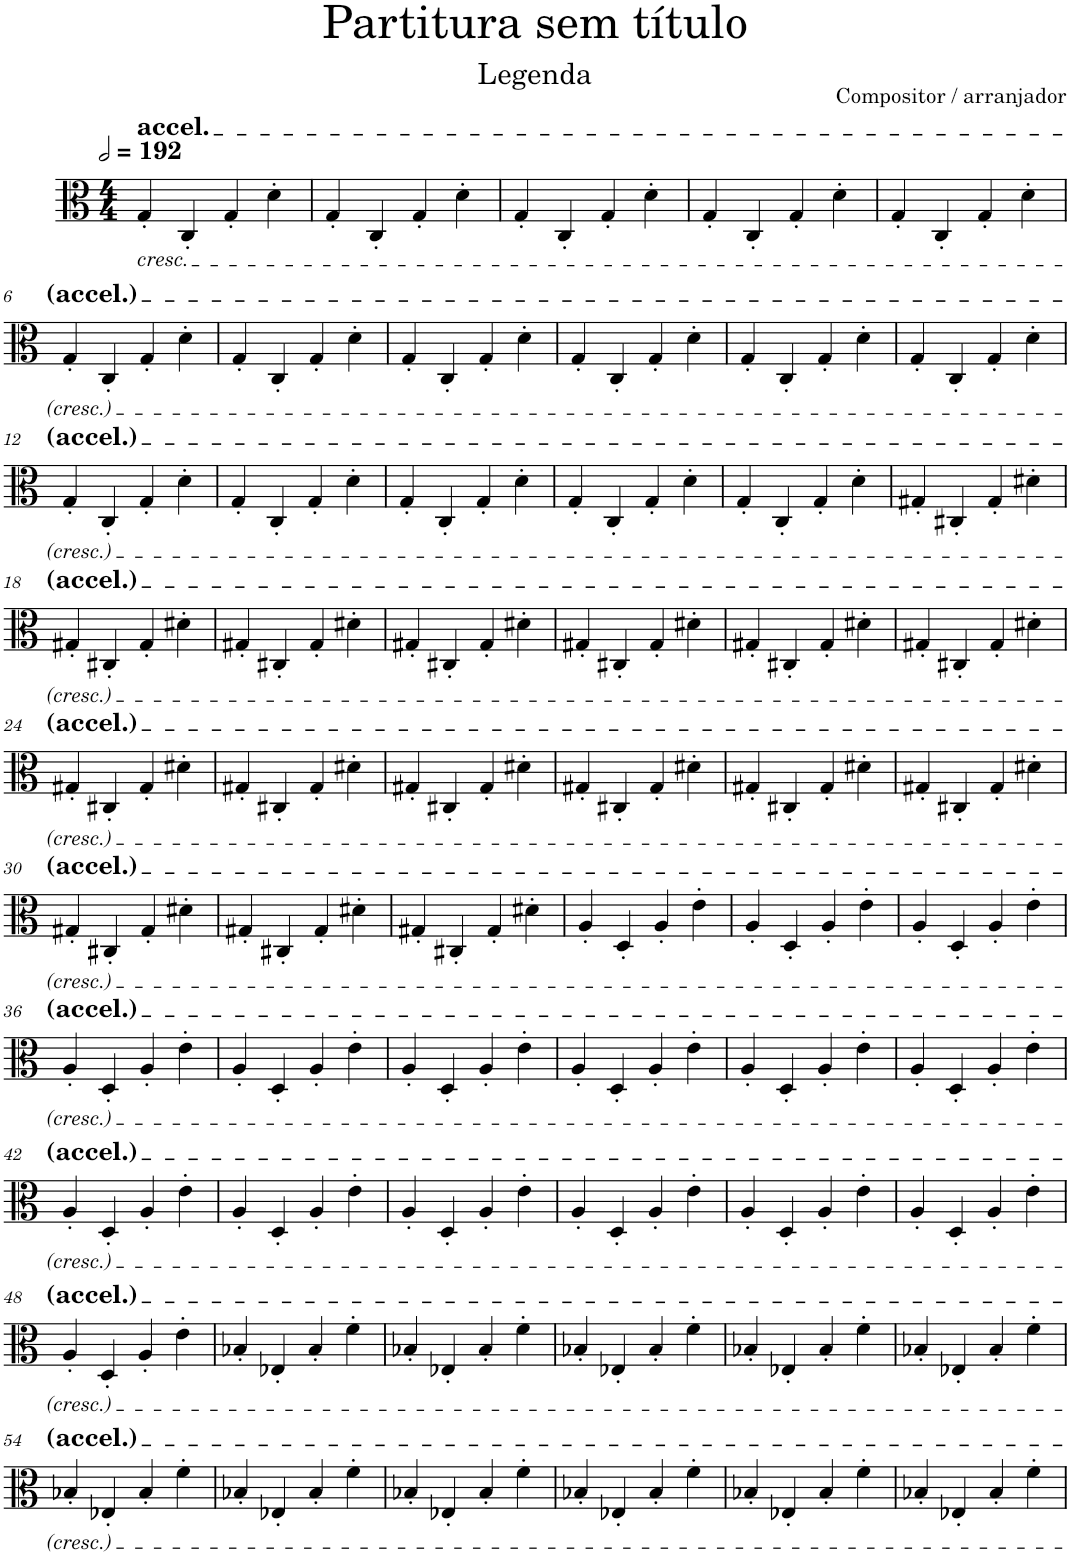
**kern
*part1
*staff1
*I"Viola
*I'Vla.
*clefC3
*k[]
*M4/4
*MM384
=1
!LO:TX:a:t=accel.
!LO:TX:b:i:t=cresc.
4G'/
4C'/
4G'/
4d'\
=2
4G'/
4C'/
4G'/
4d'\
=3
4G'/
4C'/
4G'/
4d'\
=4
4G'/
4C'/
4G'/
4d'\
=5
4G'/
4C'/
4G'/
4d'\
!!LO:LB:g=z
=6
4G'/
4C'/
4G'/
4d'\
=7
4G'/
4C'/
4G'/
4d'\
=8
4G'/
4C'/
4G'/
4d'\
=9
4G'/
4C'/
4G'/
4d'\
=10
4G'/
4C'/
4G'/
4d'\
=11
4G'/
4C'/
4G'/
4d'\
!!LO:LB:g=z
=12
4G'/
4C'/
4G'/
4d'\
=13
4G'/
4C'/
4G'/
4d'\
=14
4G'/
4C'/
4G'/
4d'\
=15
4G'/
4C'/
4G'/
4d'\
=16
4G'/
4C'/
4G'/
4d'\
=17
4G#X'/
4C#X'/
4G#'/
4d#X'\
!!LO:LB:g=z
=18
4G#X'/
4C#X'/
4G#'/
4d#X'\
=19
4G#X'/
4C#X'/
4G#'/
4d#X'\
=20
4G#X'/
4C#X'/
4G#'/
4d#X'\
=21
4G#X'/
4C#X'/
4G#'/
4d#X'\
=22
4G#X'/
4C#X'/
4G#'/
4d#X'\
=23
4G#X'/
4C#X'/
4G#'/
4d#X'\
!!LO:LB:g=z
=24
4G#X'/
4C#X'/
4G#'/
4d#X'\
=25
4G#X'/
4C#X'/
4G#'/
4d#X'\
=26
4G#X'/
4C#X'/
4G#'/
4d#X'\
=27
4G#X'/
4C#X'/
4G#'/
4d#X'\
=28
4G#X'/
4C#X'/
4G#'/
4d#X'\
=29
4G#X'/
4C#X'/
4G#'/
4d#X'\
!!LO:LB:g=z
=30
4G#X'/
4C#X'/
4G#'/
4d#X'\
=31
4G#X'/
4C#X'/
4G#'/
4d#X'\
=32
4G#X'/
4C#X'/
4G#'/
4d#X'\
=33
4A'/
4D'/
4A'/
4e'\
=34
4A'/
4D'/
4A'/
4e'\
=35
4A'/
4D'/
4A'/
4e'\
!!LO:LB:g=z
=36
4A'/
4D'/
4A'/
4e'\
=37
4A'/
4D'/
4A'/
4e'\
=38
4A'/
4D'/
4A'/
4e'\
=39
4A'/
4D'/
4A'/
4e'\
=40
4A'/
4D'/
4A'/
4e'\
=41
4A'/
4D'/
4A'/
4e'\
!!LO:LB:g=z
=42
4A'/
4D'/
4A'/
4e'\
=43
4A'/
4D'/
4A'/
4e'\
=44
4A'/
4D'/
4A'/
4e'\
=45
4A'/
4D'/
4A'/
4e'\
=46
4A'/
4D'/
4A'/
4e'\
=47
4A'/
4D'/
4A'/
4e'\
!!LO:LB:g=z
=48
4A'/
4D'/
4A'/
4e'\
=49
4B-X'/
4E-X'/
4B-'/
4f'\
=50
4B-X'/
4E-X'/
4B-'/
4f'\
=51
4B-X'/
4E-X'/
4B-'/
4f'\
=52
4B-X'/
4E-X'/
4B-'/
4f'\
=53
4B-X'/
4E-X'/
4B-'/
4f'\
!!LO:LB:g=z
=54
4B-X'/
4E-X'/
4B-'/
4f'\
=55
4B-X'/
4E-X'/
4B-'/
4f'\
=56
4B-X'/
4E-X'/
4B-'/
4f'\
=57
4B-X'/
4E-X'/
4B-'/
4f'\
=58
4B-X'/
4E-X'/
4B-'/
4f'\
=59
4B-X'/
4E-X'/
4B-'/
4f'\
=
*-
